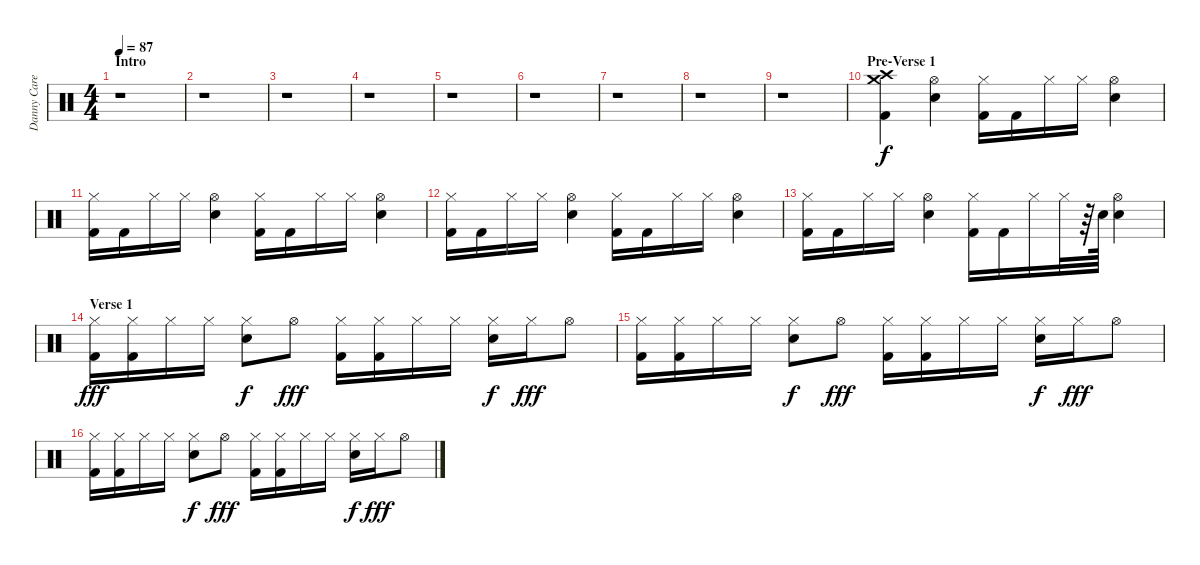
\track ("Danny Carey" "Danny Care") {instrument percussion}
\staff {score}
\articulation defaults
\ts (4 4)
\section ("" "Intro")
\tempo 87
\clef neutral
\ks c
r.1{dy f} |
r.1 |
r.1 |
r.1 |
r.1 |
r.1 |
r.1 |
r.1 |
r.1 |
\section ("" "Pre-Verse 1")
("Crash medium (hit)" "Crash high (hit)" "Kick (hit) 2").4 ("Hi-Hat (open)" "Electric Snare (hit)").4 ("Hi-Hat (closed)" "Kick (hit) 2").16 "Kick (hit) 2".16 "Hi-Hat (closed)".16 "Hi-Hat (closed)".16 ("Hi-Hat (open)" "Electric Snare (hit)").4 |
("Hi-Hat (closed)" "Kick (hit) 2").16 "Kick (hit) 2".16 "Hi-Hat (closed)".16 "Hi-Hat (closed)".16 ("Hi-Hat (open)" "Electric Snare (hit)").4 ("Hi-Hat (closed)" "Kick (hit) 2").16 "Kick (hit) 2".16 "Hi-Hat (closed)".16 "Hi-Hat (closed)".16 ("Hi-Hat (open)" "Electric Snare (hit)").4 |
("Hi-Hat (closed)" "Kick (hit) 2").16 "Kick (hit) 2".16 "Hi-Hat (closed)".16 "Hi-Hat (closed)".16 ("Hi-Hat (open)" "Electric Snare (hit)").4 ("Hi-Hat (closed)" "Kick (hit) 2").16 "Kick (hit) 2".16 "Hi-Hat (closed)".16 "Hi-Hat (closed)".16 ("Hi-Hat (open)" "Electric Snare (hit)").4 |
("Hi-Hat (closed)" "Kick (hit) 2").16 "Kick (hit) 2".16 "Hi-Hat (closed)".16 "Hi-Hat (closed)".16 ("Hi-Hat (open)" "Electric Snare (hit)").4 ("Hi-Hat (closed)" "Kick (hit) 2").16 "Kick (hit) 2".16 "Hi-Hat (closed)".16 "Hi-Hat (closed)".32 r.64 "Electric Snare (hit)".64 ("Hi-Hat (open)" "Electric Snare (hit)").4 |
\section ("" "Verse 1")
("Hi-Hat (closed)" "Kick (hit) 2").16{dy fff} ("Hi-Hat (closed)" "Kick (hit) 2").16 "Hi-Hat (closed)".16 "Hi-Hat (closed)".16 ("Hi-Hat (closed)" "Electric Snare (hit)").8{dy f} "Hi-Hat (open)".8{dy fff} ("Hi-Hat (closed)" "Kick (hit) 2").16 ("Hi-Hat (closed)" "Kick (hit) 2").16 "Hi-Hat (closed)".16 "Hi-Hat (closed)".16 ("Hi-Hat (closed)" "Electric Snare (hit)").16{dy f} "Hi-Hat (closed)".16{dy fff} "Hi-Hat (open)".8 |
("Hi-Hat (closed)" "Kick (hit) 2").16 ("Hi-Hat (closed)" "Kick (hit) 2").16 "Hi-Hat (closed)".16 "Hi-Hat (closed)".16 ("Hi-Hat (closed)" "Electric Snare (hit)").8{dy f} "Hi-Hat (open)".8{dy fff} ("Hi-Hat (closed)" "Kick (hit) 2").16 ("Hi-Hat (closed)" "Kick (hit) 2").16 "Hi-Hat (closed)".16 "Hi-Hat (closed)".16 ("Hi-Hat (closed)" "Electric Snare (hit)").16{dy f} "Hi-Hat (closed)".16{dy fff} "Hi-Hat (open)".8 |
("Hi-Hat (closed)" "Kick (hit) 2").16 ("Hi-Hat (closed)" "Kick (hit) 2").16 "Hi-Hat (closed)".16 "Hi-Hat (closed)".16 ("Hi-Hat (closed)" "Electric Snare (hit)").8{dy f} "Hi-Hat (open)".8{dy fff} ("Hi-Hat (closed)" "Kick (hit) 2").16 ("Hi-Hat (closed)" "Kick (hit) 2").16 "Hi-Hat (closed)".16 "Hi-Hat (closed)".16 ("Hi-Hat (closed)" "Electric Snare (hit)").16{dy f} "Hi-Hat (closed)".16{dy fff} "Hi-Hat (open)".8
